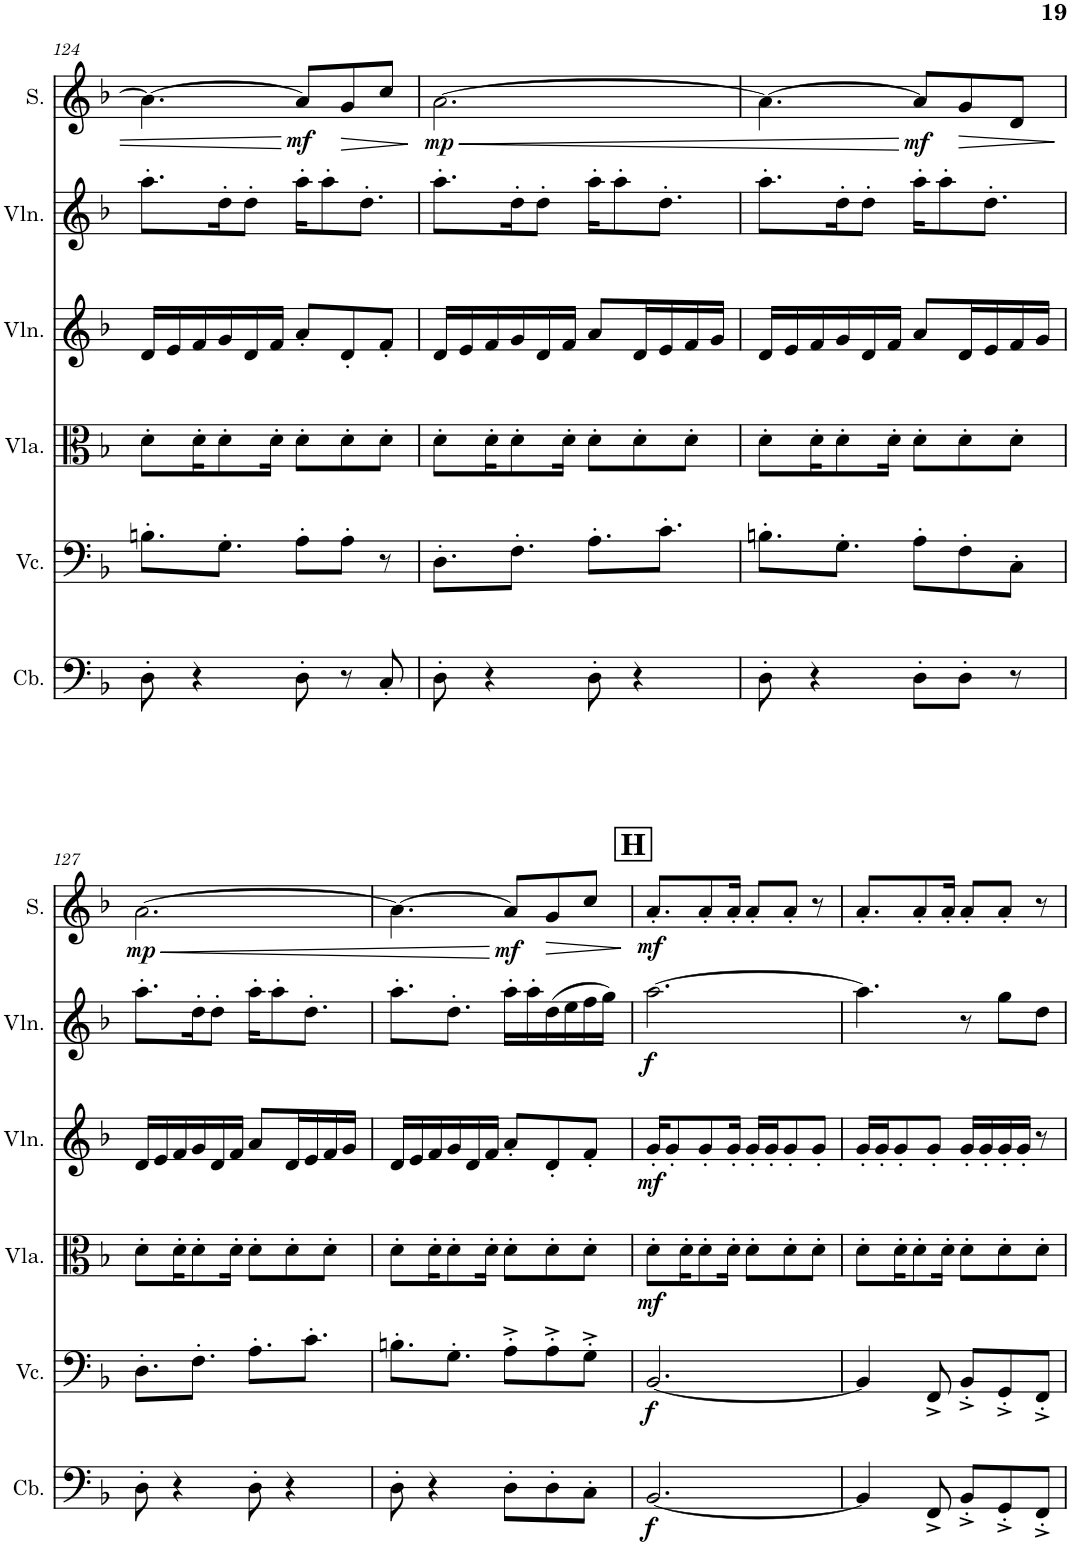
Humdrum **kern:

**kern	**dynam	**kern	**dynam	**kern	**dynam	**kern	**dynam	**kern	**dynam	**kern	**dynam
*part6	*part6	*part5	*part5	*part4	*part4	*part3	*part3	*part2	*part2	*part1	*part1
*staff6	*staff6	*staff5	*staff5	*staff4	*staff4	*staff3	*staff3	*staff2	*staff2	*staff1	*staff1
*I"低音提琴	*	*I"大提琴	*	*I"中提琴	*	*I"小提琴	*	*I"小提琴	*	*I"女高音	*
!!LO:PB:g=z
*clefF4	*	*clefF4	*	*clefC3	*	*clefG2	*	*clefG2	*	*clefX	*
*Trd7c12	*	*	*	*	*	*	*	*	*	*	*
*k[b-]	*	*k[b-]	*	*k[b-]	*	*k[b-]	*	*k[b-]	*	*k[b-]	*
*M6/8	*	*M6/8	*	*M6/8	*	*M6/8	*	*M6/8	*	*M6/8	*
=124	=124	=124	=124	=124	=124	=124	=124	=124	=124	=124	=124
8D'\	.	8.Bn'\L	.	8d'\L	.	16d/LL	.	8.aa'\L	.	4.a\_	.
.	.	.	.	.	.	16e/	.	.	.	.	.
4r	.	.	.	16d'\K	.	16f/	.	.	.	.	.
.	.	8.G'\J	.	8d'\	.	16g/	.	16dd'\K	.	.	.
.	.	.	.	.	.	16d/	.	8dd'\J	.	.	.
.	.	.	.	16d'\Jk	.	16f/JJ	.	.	.	.	.
!	!	!	!	!	!	!	!	!	!	!	!LO:DY:b
8D'\	.	8A'\L	.	8d'\L	.	8a'/L	.	16aa'\KL	.	8a/L]	mf
.	.	.	.	.	.	.	.	8aa'\	.	.	.
!	!	!	!	!	!	!	!	!	!	!	!LO:HP:b
8r	.	8A'\J	.	8d'\	.	8d'/	.	.	.	8g/	>
.	.	.	.	.	.	.	.	8.dd'\J	.	.	.
8C'/	.	8r	.	8d'\J	.	8f'/J	.	.	.	8cc/J	.
.	.	.	.	.	.	.	.	.	.	.	]
=125	=125	=125	=125	=125	=125	=125	=125	=125	=125	=125	=125
!	!	!	!	!	!	!	!	!	!	!	!LO:HP:b
!	!	!	!	!	!	!	!	!	!	!	!LO:DY:n=1:b
8D'\	.	8.D'\L	.	8d'\L	.	16d/LL	.	8.aa'\L	.	[2.a\	< mp
.	.	.	.	.	.	16e/	.	.	.	.	.
4r	.	.	.	16d'\K	.	16f/	.	.	.	.	.
.	.	8.F'\J	.	8d'\	.	16g/	.	16dd'\K	.	.	.
.	.	.	.	.	.	16d/	.	8dd'\J	.	.	.
.	.	.	.	16d'\Jk	.	16f/JJ	.	.	.	.	.
8D'\	.	8.A'\L	.	8d'\L	.	8a/L	.	16aa'\KL	.	.	.
.	.	.	.	.	.	.	.	8aa'\	.	.	.
4r	.	.	.	8d'\	.	16d/L	.	.	.	.	.
.	.	8.c'\J	.	.	.	16e/	.	8.dd'\J	.	.	.
.	.	.	.	8d'\J	.	16f/	.	.	.	.	.
.	.	.	.	.	.	16g/JJ	.	.	.	.	.
=126	=126	=126	=126	=126	=126	=126	=126	=126	=126	=126	=126
8D'\	.	8.Bn'\L	.	8d'\L	.	16d/LL	.	8.aa'\L	.	4.a\_	.
.	.	.	.	.	.	16e/	.	.	.	.	.
4r	.	.	.	16d'\K	.	16f/	.	.	.	.	.
.	.	8.G'\J	.	8d'\	.	16g/	.	16dd'\K	.	.	.
.	.	.	.	.	.	16d/	.	8dd'\J	.	.	.
.	.	.	.	16d'\Jk	.	16f/JJ	.	.	.	.	.
!	!	!	!	!	!	!	!	!	!	!	!LO:DY:n=1:b
8D'\L	.	8A'\L	.	8d'\L	.	8a/L	.	16aa'\KL	.	8a/L]	[ mf
.	.	.	.	.	.	.	.	8aa'\	.	.	.
!	!	!	!	!	!	!	!	!	!	!	!LO:HP:b
8D'\J	.	8F'\	.	8d'\	.	16d/L	.	.	.	8g/	>
.	.	.	.	.	.	16e/	.	8.dd'\J	.	.	.
8r	.	8C'\J	.	8d'\J	.	16f/	.	.	.	8d/J	.
.	.	.	.	.	.	16g/JJ	.	.	.	.	.
.	.	.	.	.	.	.	.	.	.	.	]
!!LO:LB:g=z
=127	=127	=127	=127	=127	=127	=127	=127	=127	=127	=127	=127
!	!	!	!	!	!	!	!	!	!	!	!LO:HP:b
!	!	!	!	!	!	!	!	!	!	!	!LO:DY:n=1:b
8D'\	.	8.D'\L	.	8d'\L	.	16d/LL	.	8.aa'\L	.	[2.a\	< mp
.	.	.	.	.	.	16e/	.	.	.	.	.
4r	.	.	.	16d'\K	.	16f/	.	.	.	.	.
.	.	8.F'\J	.	8d'\	.	16g/	.	16dd'\K	.	.	.
.	.	.	.	.	.	16d/	.	8dd'\J	.	.	.
.	.	.	.	16d'\Jk	.	16f/JJ	.	.	.	.	.
8D'\	.	8.A'\L	.	8d'\L	.	8a/L	.	16aa'\KL	.	.	.
.	.	.	.	.	.	.	.	8aa'\	.	.	.
4r	.	.	.	8d'\	.	16d/L	.	.	.	.	.
.	.	8.c'\J	.	.	.	16e/	.	8.dd'\J	.	.	.
.	.	.	.	8d'\J	.	16f/	.	.	.	.	.
.	.	.	.	.	.	16g/JJ	.	.	.	.	.
=128	=128	=128	=128	=128	=128	=128	=128	=128	=128	=128	=128
8D'\	.	8.Bn'\L	.	8d'\L	.	16d/LL	.	8.aa'\L	.	4.a\_	.
.	.	.	.	.	.	16e/	.	.	.	.	.
4r	.	.	.	16d'\K	.	16f/	.	.	.	.	.
.	.	8.G'\J	.	8d'\	.	16g/	.	8.dd'\J	.	.	.
.	.	.	.	.	.	16d/	.	.	.	.	.
.	.	.	.	16d'\Jk	.	16f/JJ	.	.	.	.	.
!	!	!	!	!	!	!	!	!	!	!	!LO:DY:n=1:b
8D'\L	.	8A'^\L	.	8d'\L	.	8a'/L	.	16aa'\LL	.	8a/L]	[ mf
.	.	.	.	.	.	.	.	16aa'\	.	.	.
!	!	!	!	!	!	!	!	!	!	!	!LO:HP:b
8D'\	.	8A'^\	.	8d'\	.	8d'/	.	(16dd\	.	8g/	>
.	.	.	.	.	.	.	.	16ee\	.	.	.
8C'\J	.	8G'^\J	.	8d'\J	.	8f'/J	.	16ff\	.	8cc/J	.
.	.	.	.	.	.	.	.	16gg\JJ)	.	.	.
.	.	.	.	.	.	.	.	.	.	.	]
!!LO:REH:place=s1:a:B:cj:fs=14:t=H
=129	=129	=129	=129	=129	=129	=129	=129	=129	=129	=129	=129
!	!LO:DY:b	!	!LO:DY:b	!	!LO:DY:b	!	!LO:DY:b	!	!LO:DY:b	!	!LO:DY:b
[2.BB-/	f	[2.BB-/	f	8d'\L	mf	16g'/KL	mf	[2.aa\	f	8.a'/L	mf
.	.	.	.	.	.	8g'/	.	.	.	.	.
.	.	.	.	16d'\K	.	.	.	.	.	.	.
.	.	.	.	8d'\	.	8g'/	.	.	.	8a'/	.
.	.	.	.	16d'\Jk	.	16g'/Jk	.	.	.	16a'/Jk	.
.	.	.	.	8d'\L	.	16g'/LL	.	.	.	8a'/L	.
.	.	.	.	.	.	16g'/J	.	.	.	.	.
.	.	.	.	8d'\	.	8g'/	.	.	.	8a'/J	.
.	.	.	.	8d'\J	.	8g'/J	.	.	.	8r	.
=130	=130	=130	=130	=130	=130	=130	=130	=130	=130	=130	=130
4BB-/]	.	4BB-/]	.	8d'\L	.	16g'/LL	.	4.aa\]	.	8.a'/L	.
.	.	.	.	.	.	16g'/J	.	.	.	.	.
.	.	.	.	16d'\K	.	8g'/	.	.	.	.	.
.	.	.	.	8d'\	.	.	.	.	.	8a'/	.
8FF^/	.	8FF^/	.	.	.	8g'/J	.	.	.	.	.
.	.	.	.	16d'\Jk	.	.	.	.	.	16a'/Jk	.
8BB-'^/L	.	8BB-'^/L	.	8d'\L	.	16g'/LL	.	8r	.	8a'/L	.
.	.	.	.	.	.	16g'/	.	.	.	.	.
8GG'^/	.	8GG'^/	.	8d'\	.	16g'/	.	8gg\L	.	8a'/J	.
.	.	.	.	.	.	16g'/JJ	.	.	.	.	.
8FF'^/J	.	8FF'^/J	.	8d'\J	.	8r	.	8dd\J	.	8r	.
=	=	=	=	=	=	=	=	=	=	=	=
*-	*-	*-	*-	*-	*-	*-	*-	*-	*-	*-	*-
